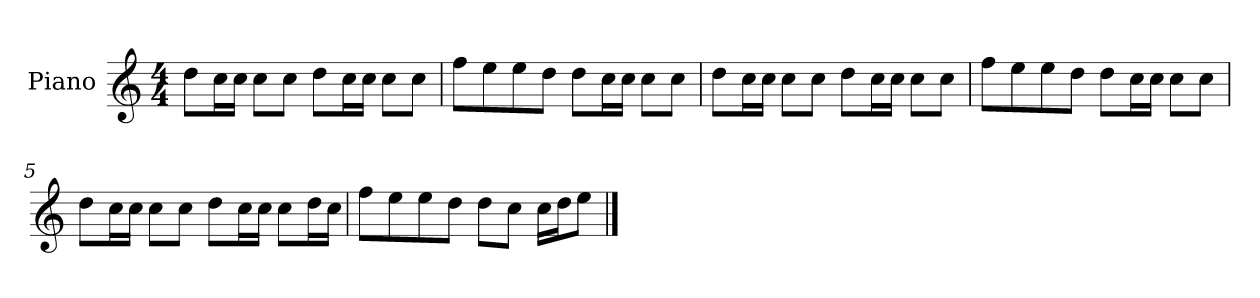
**kern
*part1
*staff1
*I"Piano
*I'P-no
*clefG2
*k[]
*M4/4
*MM90
=1
8dd\L
16cc\L
16cc\JJ
8cc\L
8cc\J
8dd\L
16cc\L
16cc\JJ
8cc\L
8cc\J
=2
8ff\L
8ee\
8ee\
8dd\J
8dd\L
16cc\L
16cc\JJ
8cc\L
8cc\J
=3
8dd\L
16cc\L
16cc\JJ
8cc\L
8cc\J
8dd\L
16cc\L
16cc\JJ
8cc\L
8cc\J
=4
8ff\L
8ee\
8ee\
8dd\J
8dd\L
16cc\L
16cc\JJ
8cc\L
8cc\J
!!LO:LB:g=z
=5
8dd\L
16cc\L
16cc\JJ
8cc\L
8cc\J
8dd\L
16cc\L
16cc\JJ
8cc\L
16dd\L
16cc\JJ
=6
8ff\L
8ee\
8ee\
8dd\J
8dd\L
8cc\J
16cc\LL
16dd\J
8ee\J
==
*-
